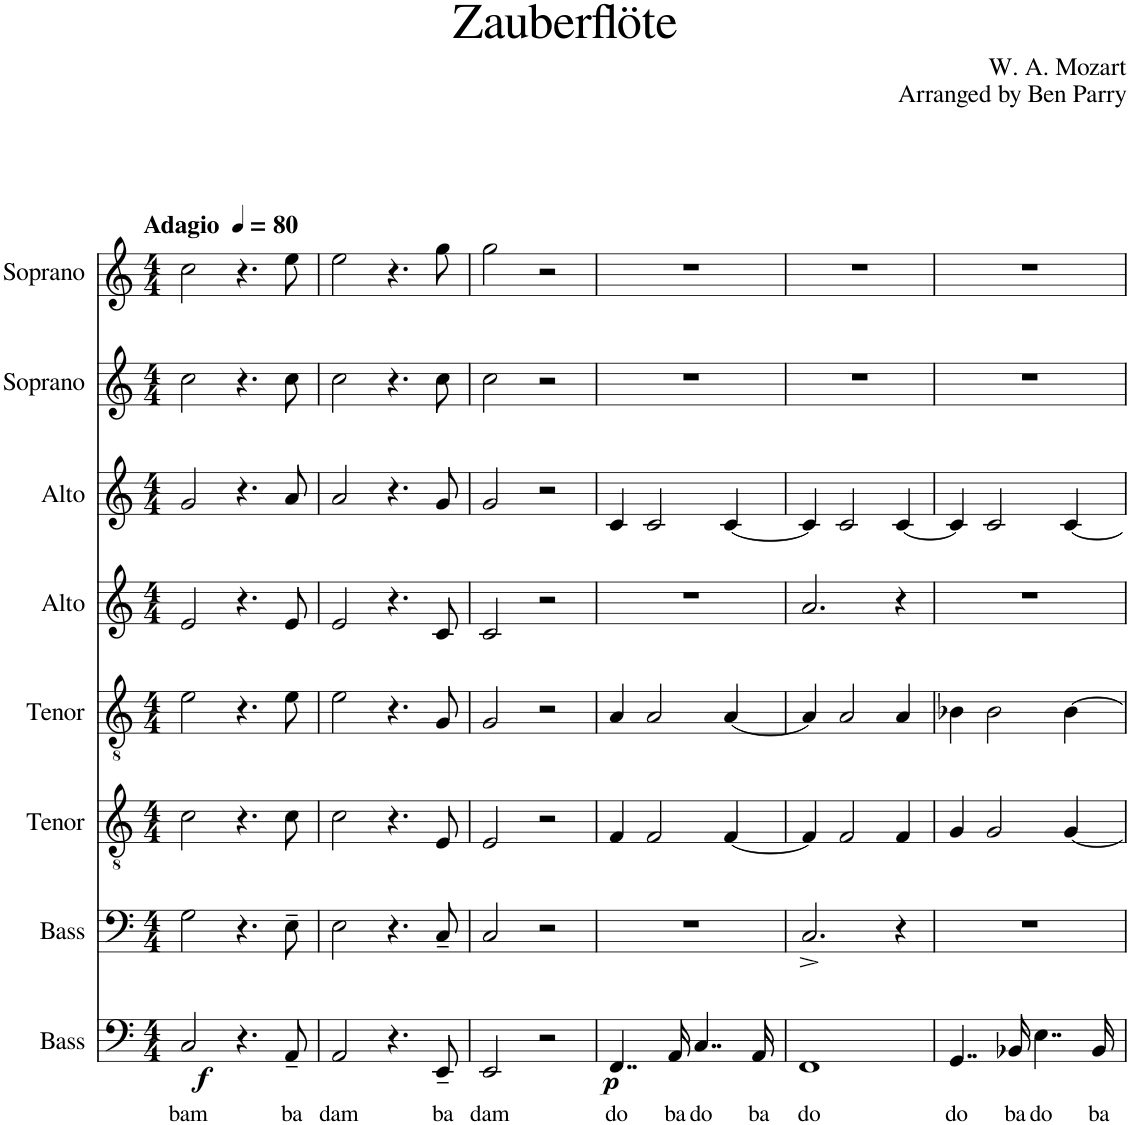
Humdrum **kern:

**kern	**text	**dynam	**kern	**kern	**kern	**kern	**kern	**kern	**kern
*part8	*part8	*part8	*part7	*part6	*part5	*part4	*part3	*part2	*part1
*staff8	*staff8	*staff8	*staff7	*staff6	*staff5	*staff4	*staff3	*staff2	*staff1
*I"Bass	*	*	*I"Bass	*I"Tenor	*I"Tenor	*I"Alto	*I"Alto	*I"Soprano	*I"Soprano
*I'B.	*	*	*I'B.	*I'T.	*I'T.	*I'A.	*I'A.	*I'S.	*I'S.
*clefF4	*	*	*clefF4	*clefGv2	*clefGv2	*clefG2	*clefG2	*clefG2	*clefG2
*k[]	*	*	*k[]	*k[]	*k[]	*k[]	*k[]	*k[]	*k[]
*M4/4	*	*	*M4/4	*M4/4	*M4/4	*M4/4	*M4/4	*M4/4	*M4/4
*MM80	*	*	*MM80	*MM80	*MM80	*MM80	*MM80	*MM80	*MM80
=1	=1	=1	=1	=1	=1	=1	=1	=1	=1
!	!	!	!	!	!	!	!	!	!LO:TX:a:B:t=Adagio
!	!LO:LY:b	!LO:DY:b	!	!	!	!	!	!	!
2C/	bam	f	2G\	2c\	2e\	2e/	2g/	2cc\	2cc\
4.r	.	.	4.r	4.r	4.r	4.r	4.r	4.r	4.r
!	!LO:LY:b	!	!	!	!	!	!	!	!
8AA~/	ba	.	8E~\	8c\	8e\	8e/	8a/	8cc\	8ee\
=2	=2	=2	=2	=2	=2	=2	=2	=2	=2
!	!LO:LY:b	!	!	!	!	!	!	!	!
2AA/	dam	.	2E\	2c\	2e\	2e/	2a/	2cc\	2ee\
4.r	.	.	4.r	4.r	4.r	4.r	4.r	4.r	4.r
!	!LO:LY:b	!	!	!	!	!	!	!	!
8EE~/	ba	.	8C~/	8E/	8G/	8c/	8g/	8cc\	8gg\
=3	=3	=3	=3	=3	=3	=3	=3	=3	=3
!	!LO:LY:b	!	!	!	!	!	!	!	!
2EE/	dam	.	2C/	2E/	2G/	2c/	2g/	2cc\	2gg\
2r	.	.	2r	2r	2r	2r	2r	2r	2r
=4	=4	=4	=4	=4	=4	=4	=4	=4	=4
!	!LO:LY:b	!LO:DY:b	!	!	!	!	!	!	!
4..FF/	do	p	1r	4F/	4A/	1r	4c/	1r	1r
.	.	.	.	2F/	2A/	.	2c/	.	.
!	!LO:LY:b	!	!	!	!	!	!	!	!
16AA/	ba	.	.	.	.	.	.	.	.
!	!LO:LY:b	!	!	!	!	!	!	!	!
4..C/	do	.	.	.	.	.	.	.	.
.	.	.	.	[4F/	[4A/	.	[4c/	.	.
!	!LO:LY:b	!	!	!	!	!	!	!	!
16AA/	ba	.	.	.	.	.	.	.	.
=5	=5	=5	=5	=5	=5	=5	=5	=5	=5
!	!LO:LY:b	!	!	!	!	!	!	!	!
1FF	do	.	2.C^/	4F/]	4A/]	2.a/	4c/]	1r	1r
.	.	.	.	2F/	2A/	.	2c/	.	.
.	.	.	4r	4F/	4A/	4r	[4c/	.	.
=6	=6	=6	=6	=6	=6	=6	=6	=6	=6
!	!LO:LY:b	!	!	!	!	!	!	!	!
4..GG/	do	.	1r	4G/	4B-X\	1r	4c/]	1r	1r
.	.	.	.	2G/	2B-\	.	2c/	.	.
!	!LO:LY:b	!	!	!	!	!	!	!	!
16BB-X/	ba	.	.	.	.	.	.	.	.
!	!LO:LY:b	!	!	!	!	!	!	!	!
4..E\	do	.	.	.	.	.	.	.	.
.	.	.	.	[4G/	[4B-\	.	[4c/	.	.
!	!LO:LY:b	!	!	!	!	!	!	!	!
16BB-/	ba	.	.	.	.	.	.	.	.
=	=	=	=	=	=	=	=	=	=
*-	*-	*-	*-	*-	*-	*-	*-	*-	*-
